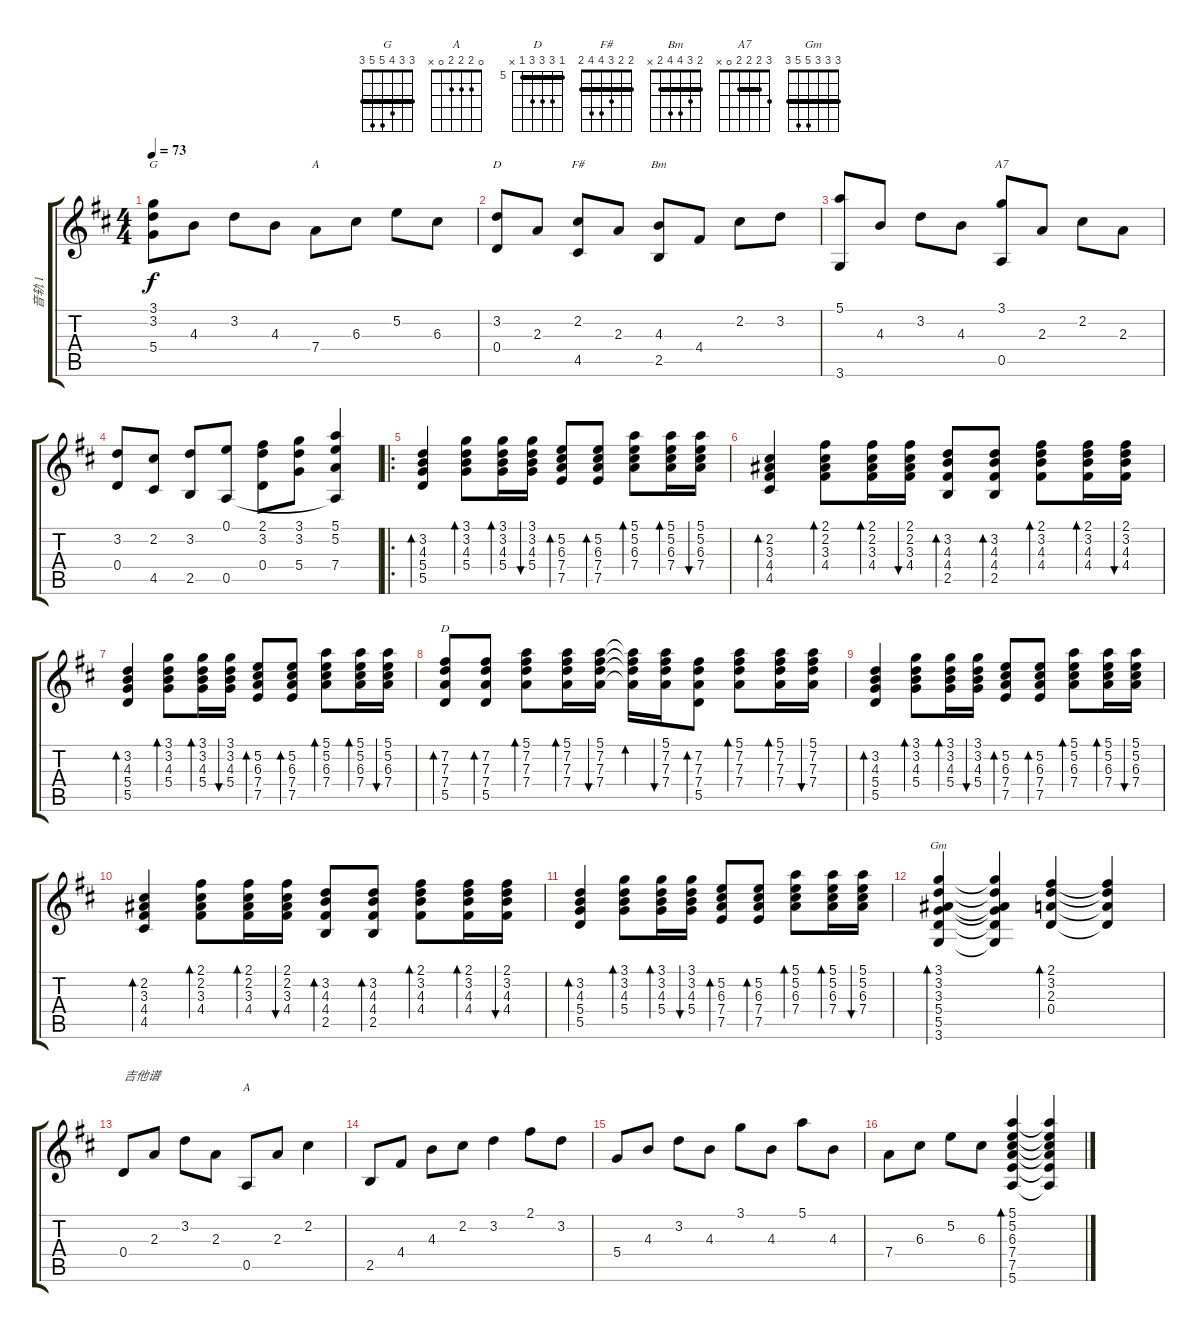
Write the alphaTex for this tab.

\track ("音轨 1" "音轨 1") {instrument acousticguitarsteel}
\staff {score tabs}
\tuning (E4 B3 G3 D3 A2 E2) {hide}
\chord ("G" 3 3 4 5 5 3) {barre 3}
\chord ("A" 5 5 6 7 7 5) {firstfret 5 barre 5}
\chord ("D" 2 3 2 0 x x)
\chord ("F#" 2 2 3 4 4 2) {barre 2}
\chord ("Bm" 2 3 4 4 2 x) {barre 2}
\chord ("A7" 3 2 2 2 0 x) {barre 2}
\chord ("D" 5 7 7 7 5 x) {firstfret 5 barre 5}
\chord ("Gm" 3 3 3 5 5 3) {barre 3}
\chord ("A" 0 2 2 2 0 x)
\ts (4 4)
\tempo 73
\clef g2
\ks d
(3.1 3.2 5.4).8{ch "G" dy f} 4.3.8 3.2.8 4.3.8 7.4.8{ch "A"} 6.3.8 5.2.8 6.3.8 |
(3.2 0.4).8{ch "D"} 2.3.8 (2.2 4.5).8{ch "F#"} 2.3.8 (4.3 2.5).8{ch "Bm"} 4.4.8 2.2.8 3.2.8 |
(5.1 3.6).8 4.3.8 3.2.8 4.3.8 (3.1 0.5).8{ch "A7"} 2.3.8 2.2.8 2.3.8 |
(3.2 0.4).8 (2.2 4.5).8 (3.2 2.5).8 (0.1 0.5).8 (2.1 3.2 0.4).8 (3.1 3.2 5.4).8 (5.1 5.2 7.4 0.5{t}).4 |
\ro
(3.2 4.3 5.4 5.5).4{bd 60} (3.1 3.2 4.3 5.4).8{bd 60} (3.1 3.2 4.3 5.4).16{bd 60} (3.1 3.2 4.3 5.4).16{bu 60} (5.2 6.3 7.4 7.5).8{bd 60} (5.2 6.3 7.4 7.5).8{bd 60} (5.1 5.2 6.3 7.4).8{bd 60} (5.1 5.2 6.3 7.4).16{bd 60} (5.1 5.2 6.3 7.4).16{bu 60} |
(2.2 3.3 4.4 4.5).4{bd 60} (2.1 2.2 3.3 4.4).8{bd 60} (2.1 2.2 3.3 4.4).16{bd 60} (2.1 2.2 3.3 4.4).16{bu 60} (3.2 4.3 4.4 2.5).8{bd 60} (3.2 4.3 4.4 2.5).8{bd 60} (2.1 3.2 4.3 4.4).8{bd 60} (2.1 3.2 4.3 4.4).16{bd 60} (2.1 3.2 4.3 4.4).16{bu 60} |
(3.2 4.3 5.4 5.5).4{bd 60} (3.1 3.2 4.3 5.4).8{bd 60} (3.1 3.2 4.3 5.4).16{bd 60} (3.1 3.2 4.3 5.4).16{bu 60} (5.2 6.3 7.4 7.5).8{bd 60} (5.2 6.3 7.4 7.5).8{bd 60} (5.1 5.2 6.3 7.4).8{bd 60} (5.1 5.2 6.3 7.4).16{bd 60} (5.1 5.2 6.3 7.4).16{bu 60} |
(7.2 7.3 7.4 5.5).8{bd 60 ch "D"} (7.2 7.3 7.4 5.5).8{bd 60} (5.1 7.2 7.3 7.4).8{bd 60} (5.1 7.2 7.3 7.4).16{bd 60} (5.1 7.2 7.3 7.4).16{bu 60} (5.1{t} 7.2{t} 7.3{t} 7.4{t}).16{bd 60} (5.1 7.2 7.3 7.4).16{bu 60} (7.2 7.3 7.4 5.5).8{bd 60} (5.1 7.2 7.3 7.4).8{bd 60} (5.1 7.2 7.3 7.4).16{bd 60} (5.1 7.2 7.3 7.4).16{bu 60} |
(3.2 4.3 5.4 5.5).4{bd 60} (3.1 3.2 4.3 5.4).8{bd 60} (3.1 3.2 4.3 5.4).16{bd 60} (3.1 3.2 4.3 5.4).16{bu 60} (5.2 6.3 7.4 7.5).8{bd 60} (5.2 6.3 7.4 7.5).8{bd 60} (5.1 5.2 6.3 7.4).8{bd 60} (5.1 5.2 6.3 7.4).16{bd 60} (5.1 5.2 6.3 7.4).16{bu 60} |
(2.2 3.3 4.4 4.5).4{bd 60} (2.1 2.2 3.3 4.4).8{bd 60} (2.1 2.2 3.3 4.4).16{bd 60} (2.1 2.2 3.3 4.4).16{bu 60} (3.2 4.3 4.4 2.5).8{bd 60} (3.2 4.3 4.4 2.5).8{bd 60} (2.1 3.2 4.3 4.4).8{bd 60} (2.1 3.2 4.3 4.4).16{bd 60} (2.1 3.2 4.3 4.4).16{bu 60} |
(3.2 4.3 5.4 5.5).4{bd 60} (3.1 3.2 4.3 5.4).8{bd 60} (3.1 3.2 4.3 5.4).16{bd 60} (3.1 3.2 4.3 5.4).16{bu 60} (5.2 6.3 7.4 7.5).8{bd 60} (5.2 6.3 7.4 7.5).8{bd 60} (5.1 5.2 6.3 7.4).8{bd 60} (5.1 5.2 6.3 7.4).16{bd 60} (5.1 5.2 6.3 7.4).16{bu 60} |
(3.1 3.2 3.3 5.4 5.5 3.6).4{bd 60 ch "Gm"} (3.1{t} 3.2{t} 3.3{t} 5.4{t} 5.5{t} 3.6{t}).4 (2.1 3.2 2.3 0.4).4{bd 240} (2.1{t} 3.2{t} 2.3{t} 0.4{t}).4 |
0.4.8{txt "吉他谱"} 2.3.8 3.2.8 2.3.8 0.5.8{ch "A"} 2.3.8 2.2.4 |
2.5.8 4.4.8 4.3.8 2.2.8 3.2.4 2.1.8 3.2.8 |
5.4.8 4.3.8 3.2.8 4.3.8 3.1.8 4.3.8 5.1.8 4.3.8 |
7.4.8 6.3.8 5.2.8 6.3.8 (5.1 5.2 6.3 7.4 7.5 5.6).4{bd 120} (5.1{t} 5.2{t} 6.3{t} 7.4{t} 7.5{t} 5.6{t}).4
